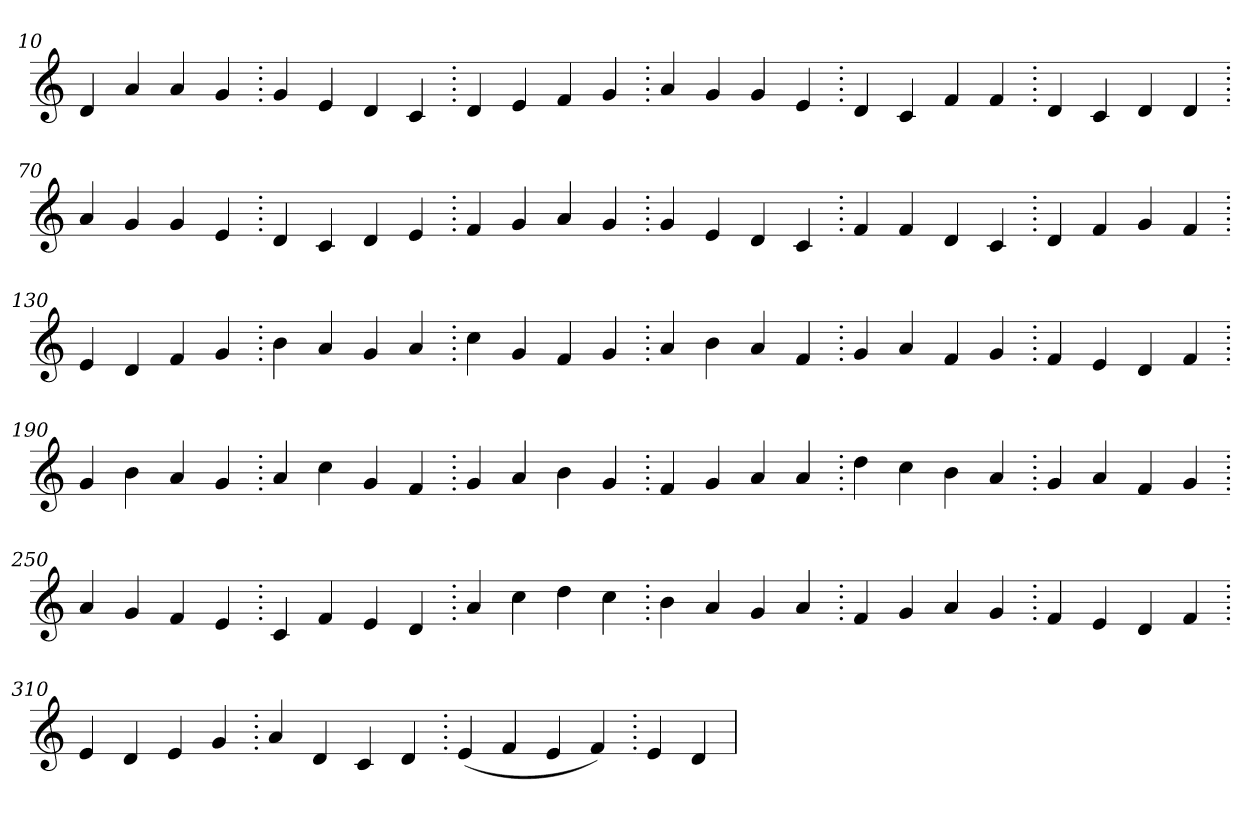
**kern
*part1
*staff1
*clefG2
=10.
4d
4a
4a
4g
=20.
4g
4e
4d
4c
=30.
4d
4e
4f
4g
=40.
4a
4g
4g
4e
=50.
4d
4c
4f
4f
=60.
4d
4c
4d
4d
=70.
4a
4g
4g
4e
=80.
4d
4c
4d
4e
=90.
4f
4g
4a
4g
=100.
4g
4e
4d
4c
=110.
4f
4f
4d
4c
=120.
4d
4f
4g
4f
=130.
4e
4d
4f
4g
=140.
4b
4a
4g
4a
=150.
4cc
4g
4f
4g
=160.
4a
4b
4a
4f
=170.
4g
4a
4f
4g
=180.
4f
4e
4d
4f
=190.
4g
4b
4a
4g
=200.
4a
4cc
4g
4f
=210.
4g
4a
4b
4g
=220.
4f
4g
4a
4a
=230.
4dd
4cc
4b
4a
=240.
4g
4a
4f
4g
=250.
4a
4g
4f
4e
=260.
4c
4f
4e
4d
=270.
4a
4cc
4dd
4cc
=280.
4b
4a
4g
4a
=290.
4f
4g
4a
4g
=300.
4f
4e
4d
4f
=310.
4e
4d
4e
4g
=320.
4a
4d
4c
4d
=330.
(>4e
4f
4e
4f)
=340.
4e
4d
=
*-
